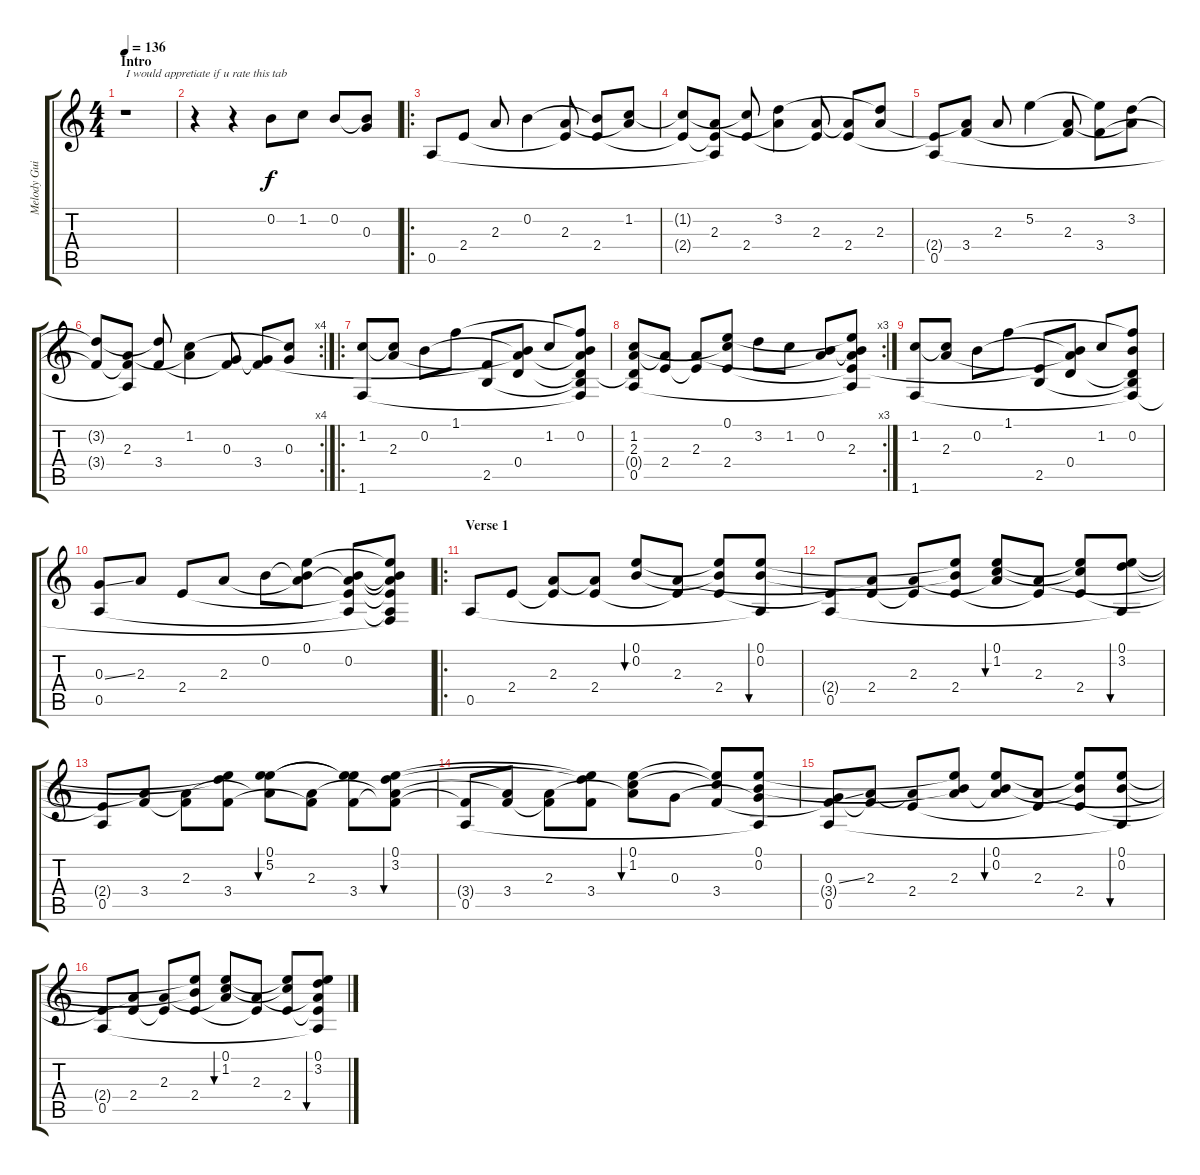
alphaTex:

\track ("Melody Guitar" "Melody Gui") {instrument acousticguitarsteel}
\staff {score tabs}
\tuning (E4 B3 G3 D3 A2 E2) {hide}
\ts (4 4)
\section ("" "Intro")
\tempo 136
\clef g2
\ks c
r.1{txt "I would appretiate if u rate this tab" dy f instrument acousticguitarsteel} |
r.4 r.4 0.2.8 1.2.8 0.2.8 (0.2{t} 0.3).8 |
\ro
0.5.8 2.4.8 2.3.8 0.2.4 (2.3 2.4{t}).8 (0.2{t} 2.4).8 (1.2 2.3{t}).8 |
(1.2{t} 2.4{t}).8 (2.3 2.4{t} 0.5{t}).8 (1.2{t} 2.4).8 (3.2 2.3{t}).4 (2.3 2.4{t}).8 (2.3{t} 2.4).8 (3.2{t} 2.3).8 |
(2.4{t} 0.5).8 (2.3{t} 3.4).8 2.3.8 5.2.4 (2.3 3.4{t}).8 (5.2{t} 3.4).8 (3.2 2.3{t}).8 |
\rc 4
(3.2{t} 3.4{t}).8 (2.3 3.4{t} 0.5{t}).8 (3.2{t} 3.4).8 (1.2 2.3{t}).4 (0.3 3.4{t}).8 (0.3{t} 3.4).8 (1.2{t} 0.3).8 |
\ro
(1.2 1.6).8 (1.2{t} 2.3).8 0.2.8 1.1.8 (3.4{t} 2.5).8 (0.2{t} 2.3{t} 0.4).8 1.2.8 (1.1{t} 0.2 2.3{t} 0.4{t} 2.5{t} 1.6{t}).8 |
\rc 3
(1.2 2.3 0.4{t} 0.5).8 (2.3{t} 2.4).8 (2.3 2.4{t}).8 (0.1 1.2{t} 2.4).8 3.2.8 1.2.8 (0.2 2.3{t}).8 (0.1{t} 0.2{t} 2.3 2.4{t} 0.5{t}).8 |
(1.2 1.6).8 (1.2{t} 2.3).8 0.2.8 1.1.8 (2.4{t} 2.5).8 (0.2{t} 2.3{t} 0.4).8 1.2.8 (1.1{t} 0.2 0.4{t} 2.5{t} 1.6{t}).8 |
(0.3{ss} 0.5).8 2.3.8 2.4.8 2.3.8 0.2.8 (0.1 0.2{t} 2.3{t}).8 (0.2 2.3{t} 2.4{t} 0.5{t}).8 (0.1{t} 0.2{t} 2.3{t} 2.4{t} 0.5{t} 1.6{t}).8 |
\ro
\section ("" "Verse 1")
0.5.8 2.4.8 (2.3 2.4{t}).8 (2.3{t} 2.4).8 (0.1 0.2).8{bu 60} (2.3 2.4{t}).8 (0.1{t} 0.2{t} 2.4).8 (0.1 0.2 0.5{t}).8{bu 60} |
(2.4{t} 0.5).8 (2.3{t} 2.4).8 (2.3 2.4{t}).8 (0.1{t} 0.2{t} 2.4).8 (0.1 1.2 2.3{t}).8{bu 60} (2.3 2.4{t}).8 (0.1{t} 1.2{t} 2.4).8 (0.1 3.2 0.5{t}).8{bu 60} |
(2.4{t} 0.5).8 (2.3{t} 3.4).8 (2.3 3.4{t}).8 (0.1{t} 3.2{t} 3.4).8 (0.1 5.2 2.3{t}).8{bu 60} (2.3 3.4{t}).8 (0.1{t} 5.2{t} 3.4).8 (0.1 3.2 2.3{t} 3.4{t}).8{bu 60} |
(3.4{t} 0.5).8 (2.3{t} 3.4).8 (2.3 3.4{t}).8 (0.1{t} 3.2{t} 3.4).8 (0.1 1.2 2.3{t}).8{bu 60} 0.3.8 (0.1{t} 1.2{t} 3.4).8 (0.1 0.2 0.3{t} 0.5{t}).8 |
(0.3{ss} 3.4{t} 0.5).8 (2.3 3.4{t}).8 (2.3{t} 2.4).8 (0.1{t} 0.2{t} 2.3).8 (0.1 0.2 2.3{t}).8{bu 60} (2.3 2.4{t}).8 (0.1{t} 0.2{t} 2.4).8 (0.1 0.2 0.5{t}).8{bu 60} |
(2.4{t} 0.5).8 (2.3{t} 2.4).8 (2.3 2.4{t}).8 (0.1{t} 0.2{t} 2.4).8 (0.1 1.2 2.3{t}).8{bu 60} (2.3 2.4{t}).8 (0.1{t} 1.2{t} 2.4).8 (0.1 3.2 2.3{t} 2.4{t} 0.5{t}).8{bu 60}
